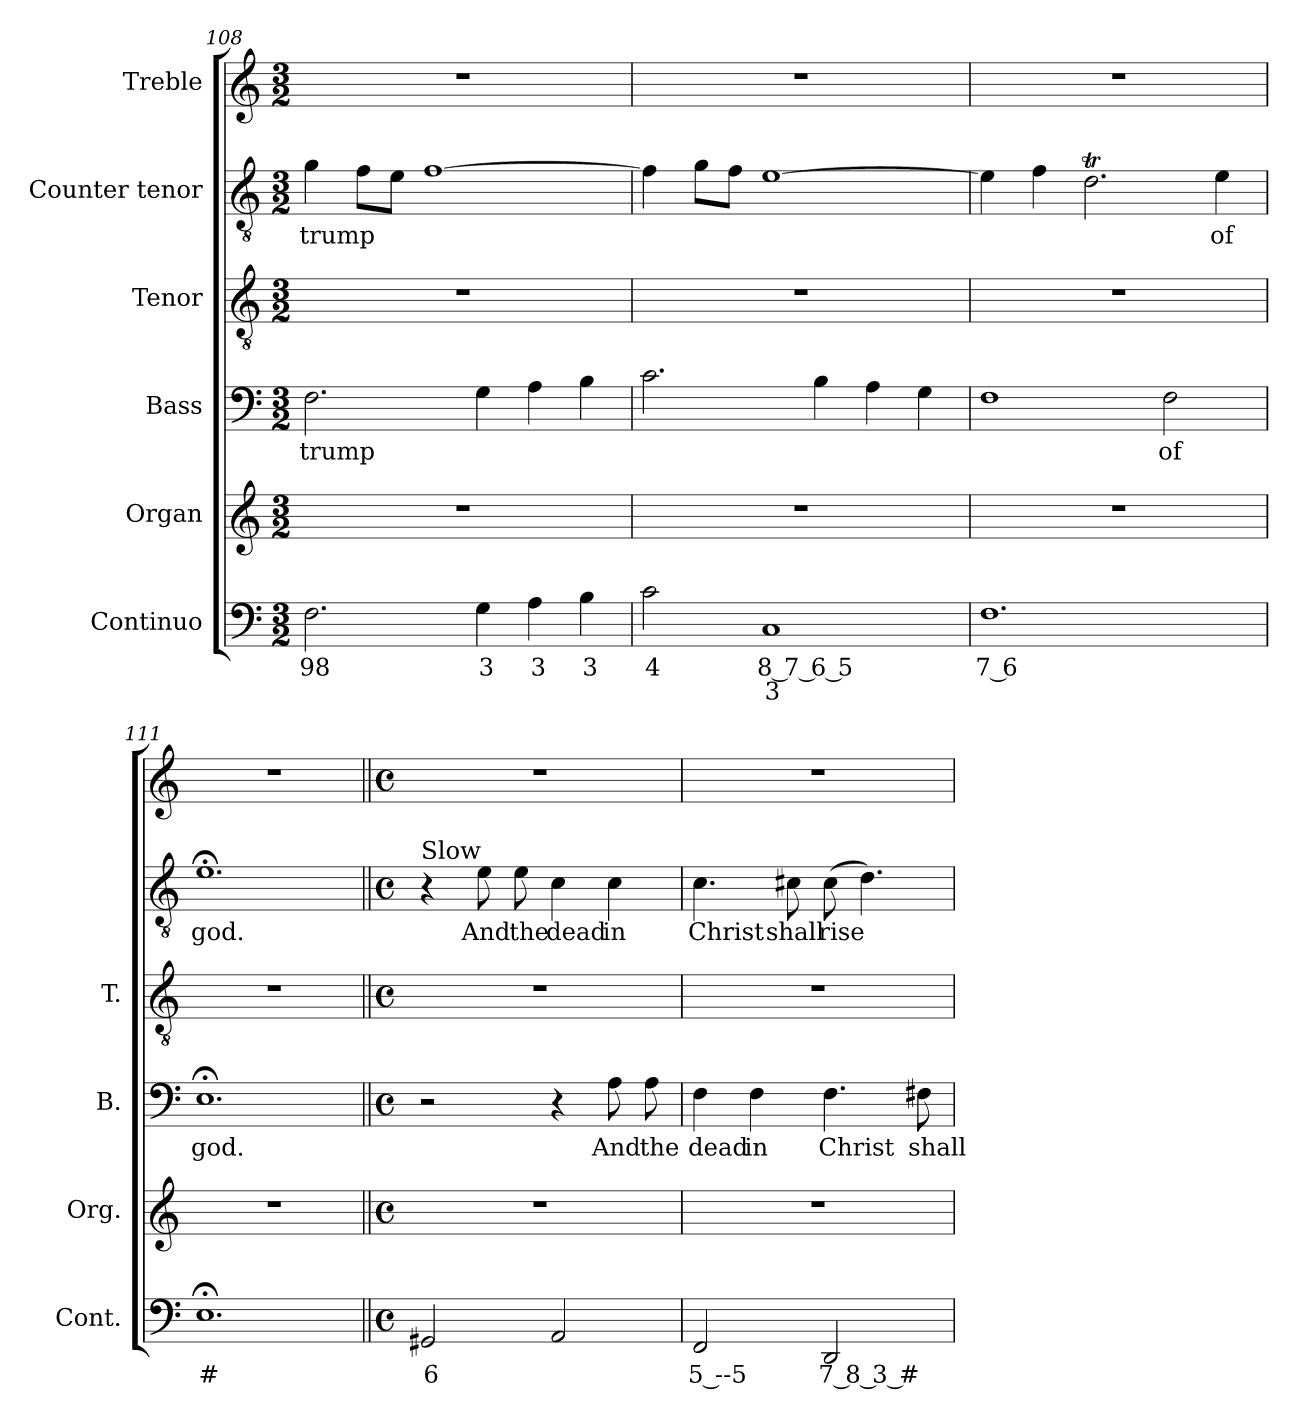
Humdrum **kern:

**kern	**text	**text	**kern	**kern	**text	**kern	**kern	**text	**kern
*part6	*part6	*part6	*part5	*part4	*part4	*part3	*part2	*part2	*part1
*staff6	*staff6	*staff6	*staff5	*staff4	*staff4	*staff3	*staff2	*staff2	*staff1
*I"Continuo	*	*	*I"Organ	*I"Bass	*	*I"Tenor	*I"Counter tenor	*	*I"Treble
*I'Cont.	*	*	*I'Org.	*I'B.	*	*I'T.	*	*	*
*clefF4	*	*	*clefG2	*clefF4	*	*clefGv2	*clefGv2	*	*clefG2
*	*	*	*	*	*	*ITrd7c12	*ITrd7c12	*	*
*k[]	*	*	*k[]	*k[]	*	*k[]	*k[]	*	*k[]
*C:	*	*	*C:	*C:	*	*C:	*C:	*	*C:
*M3/2	*	*	*M3/2	*M3/2	*	*M3/2	*M3/2	*	*M3/2
=108	=108	=108	=108	=108	=108	=108	=108	=108	=108
!	!LO:LY:b:color=#000000	!	!LO:N:vis=1	!	!	!	!	!	!
!	!	!	!	!	!LO:LY:b:color=#000000	!LO:N:vis=1	!	!	!
!	!	!	!	!	!	!	!	!LO:LY:b:color=#000000	!LO:N:vis=1
2.Fi\	98	.	1.r	2.Fi\	trump	1.r	4Gi\	trump	1.r
.	.	.	.	.	.	.	8Fi\L	.	.
.	.	.	.	.	.	.	8Ei\J	.	.
.	.	.	.	.	.	.	[1Fi	.	.
!	!LO:LY:b:color=#000000	!	!	!	!	!	!	!	!
4Gi\	3	.	.	4Gi\	.	.	.	.	.
!	!LO:LY:b:color=#000000	!	!	!	!	!	!	!	!
4Ai\	3	.	.	4Ai\	.	.	.	.	.
!	!LO:LY:b:color=#000000	!	!	!	!	!	!	!	!
4Bi\	3	.	.	4Bi\	.	.	.	.	.
=109	=109	=109	=109	=109	=109	=109	=109	=109	=109
!	!LO:LY:b:color=#000000	!	!LO:N:vis=1	!	!	!LO:N:vis=1	!	!	!LO:N:vis=1
2ci\	4	.	1.r	2.ci\	.	1.r	4Fi\]	.	1.r
.	.	.	.	.	.	.	8Gi\L	.	.
.	.	.	.	.	.	.	8Fi\J	.	.
!	!LO:LY:b:color=#000000	!LO:LY:b:color=#000000	!	!	!	!	!	!	!
1Ci	8 7 6 5	3	.	.	.	.	[1Ei	.	.
.	.	.	.	4Bi\	.	.	.	.	.
.	.	.	.	4Ai\	.	.	.	.	.
.	.	.	.	4Gi\	.	.	.	.	.
=110	=110	=110	=110	=110	=110	=110	=110	=110	=110
!	!LO:LY:b:color=#000000	!	!LO:N:vis=1	!	!	!LO:N:vis=1	!	!	!LO:N:vis=1
1.Fi	7 6	.	1.r	1Fi	.	1.r	4Ei\]	.	1.r
.	.	.	.	.	.	.	4Fi\	.	.
.	.	.	.	.	.	.	2.DTi\	.	.
!	!	!	!	!	!LO:LY:b:color=#000000	!	!	!	!
.	.	.	.	2Fi\	of	.	.	.	.
!	!	!	!	!	!	!	!	!LO:LY:b:color=#000000	!
.	.	.	.	.	.	.	4Ei\	of	.
=111	=111	=111	=111	=111	=111	=111	=111	=111	=111
!	!LO:LY:b:color=#000000	!	!LO:N:vis=1	!	!	!	!	!	!
!	!	!	!	!	!LO:LY:b:color=#000000	!LO:N:vis=1	!	!	!
!	!	!	!	!	!	!	!	!LO:LY:b:color=#000000	!LO:N:vis=1
1.E;i	#	.	1.r	1.E;i	god.	1.r	1.E;i	god.	1.r
!!LO:PB:g=z
=112||	=112||	=112||	=112||	=112||	=112||	=112||	=112||	=112||	=112||
*M4/4	*	*	*M4/4	*M4/4	*	*M4/4	*M4/4	*	*M4/4
*met(c)	*	*	*met(c)	*met(c)	*	*met(c)	*met(c)	*	*met(c)
!	!	!	!	!	!	!	!LO:TX:a:t=Slow	!	!
!	!LO:LY:b:color=#000000	!	!	!	!	!	!	!	!
2GG#Xi/	6	.	1r	2r	.	1r	4r	.	1r
!	!	!	!	!	!	!	!	!LO:LY:b:color=#000000	!
.	.	.	.	.	.	.	8Ei\	And	.
!	!	!	!	!	!	!	!	!LO:LY:b:color=#000000	!
.	.	.	.	.	.	.	8Ei\	the	.
!	!	!	!	!	!	!	!	!LO:LY:b:color=#000000	!
2AAi/	.	.	.	4r	.	.	4Ci\	dead	.
!	!	!	!	!	!LO:LY:b:color=#000000	!	!	!	!
!	!	!	!	!	!	!	!	!LO:LY:b:color=#000000	!
.	.	.	.	8Ai\	And	.	4Ci\	in	.
!	!	!	!	!	!LO:LY:b:color=#000000	!	!	!	!
.	.	.	.	8Ai\	the	.	.	.	.
=113	=113	=113	=113	=113	=113	=113	=113	=113	=113
!	!LO:LY:b:color=#000000	!	!	!	!	!	!	!	!
!	!	!	!	!	!LO:LY:b:color=#000000	!	!	!	!
!	!	!	!	!	!	!	!	!LO:LY:b:color=#000000	!
2FFi/	5 --5	.	1r	4Fi\	dead	1r	4.Ci\	Christ	1r
!	!	!	!	!	!LO:LY:b:color=#000000	!	!	!	!
.	.	.	.	4Fi\	in	.	.	.	.
!	!	!	!	!	!	!	!	!LO:LY:b:color=#000000	!
.	.	.	.	.	.	.	8C#Xi\	shall	.
!	!LO:LY:b:color=#000000	!	!	!	!	!	!	!	!
!	!	!	!	!	!LO:LY:b:color=#000000	!	!	!	!
!	!	!	!	!	!	!	!	!LO:LY:b:color=#000000	!
2DDi/	7 8 3 #	.	.	4.Fi\	Christ	.	(8C#i\	rise	.
.	.	.	.	.	.	.	4.Di\)	.	.
!	!	!	!	!	!LO:LY:b:color=#000000	!	!	!	!
.	.	.	.	8F#Xi\	shall	.	.	.	.
=	=	=	=	=	=	=	=	=	=
*-	*-	*-	*-	*-	*-	*-	*-	*-	*-
